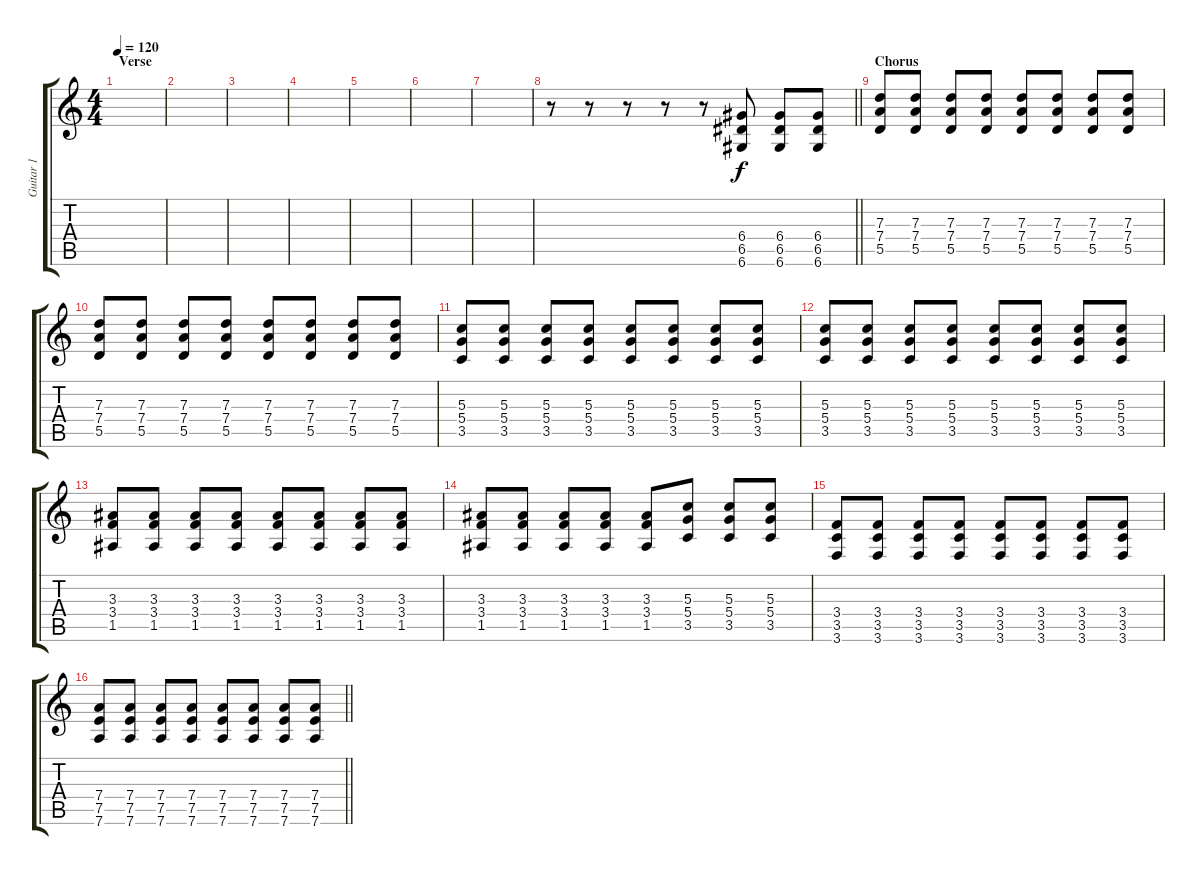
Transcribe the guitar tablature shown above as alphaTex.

\track ("Guitar 1" "Guitar 1") {instrument distortionguitar}
\staff {score tabs}
\tuning (E4 B3 G3 D3 A2 D2) {hide}
\ts (4 4)
\section ("" "Verse")
\tempo 120
\clef g2
\ks c
|
|
|
|
|
|
|
\barLineRight lightlight
r.8 r.8 r.8 r.8 r.8 (6.4 6.5 6.6).8 (6.4 6.5 6.6).8 (6.4 6.5 6.6).8 |
\section ("" "Chorus")
(7.3 7.4 5.5).8 (7.3 7.4 5.5).8 (7.3 7.4 5.5).8 (7.3 7.4 5.5).8 (7.3 7.4 5.5).8 (7.3 7.4 5.5).8 (7.3 7.4 5.5).8 (7.3 7.4 5.5).8 |
(7.3 7.4 5.5).8 (7.3 7.4 5.5).8 (7.3 7.4 5.5).8 (7.3 7.4 5.5).8 (7.3 7.4 5.5).8 (7.3 7.4 5.5).8 (7.3 7.4 5.5).8 (7.3 7.4 5.5).8 |
(5.3 5.4 3.5).8 (5.3 5.4 3.5).8 (5.3 5.4 3.5).8 (5.3 5.4 3.5).8 (5.3 5.4 3.5).8 (5.3 5.4 3.5).8 (5.3 5.4 3.5).8 (5.3 5.4 3.5).8 |
(5.3 5.4 3.5).8 (5.3 5.4 3.5).8 (5.3 5.4 3.5).8 (5.3 5.4 3.5).8 (5.3 5.4 3.5).8 (5.3 5.4 3.5).8 (5.3 5.4 3.5).8 (5.3 5.4 3.5).8 |
(3.3 3.4 1.5).8 (3.3 3.4 1.5).8 (3.3 3.4 1.5).8 (3.3 3.4 1.5).8 (3.3 3.4 1.5).8 (3.3 3.4 1.5).8 (3.3 3.4 1.5).8 (3.3 3.4 1.5).8 |
(3.3 3.4 1.5).8 (3.3 3.4 1.5).8 (3.3 3.4 1.5).8 (3.3 3.4 1.5).8 (3.3 3.4 1.5).8 (5.3 5.4 3.5).8 (5.3 5.4 3.5).8 (5.3 5.4 3.5).8 |
(3.4 3.5 3.6).8 (3.4 3.5 3.6).8 (3.4 3.5 3.6).8 (3.4 3.5 3.6).8 (3.4 3.5 3.6).8 (3.4 3.5 3.6).8 (3.4 3.5 3.6).8 (3.4 3.5 3.6).8 |
\barLineRight lightlight
(7.4 7.5 7.6).8 (7.4 7.5 7.6).8 (7.4 7.5 7.6).8 (7.4 7.5 7.6).8 (7.4 7.5 7.6).8 (7.4 7.5 7.6).8 (7.4 7.5 7.6).8 (7.4 7.5 7.6).8
